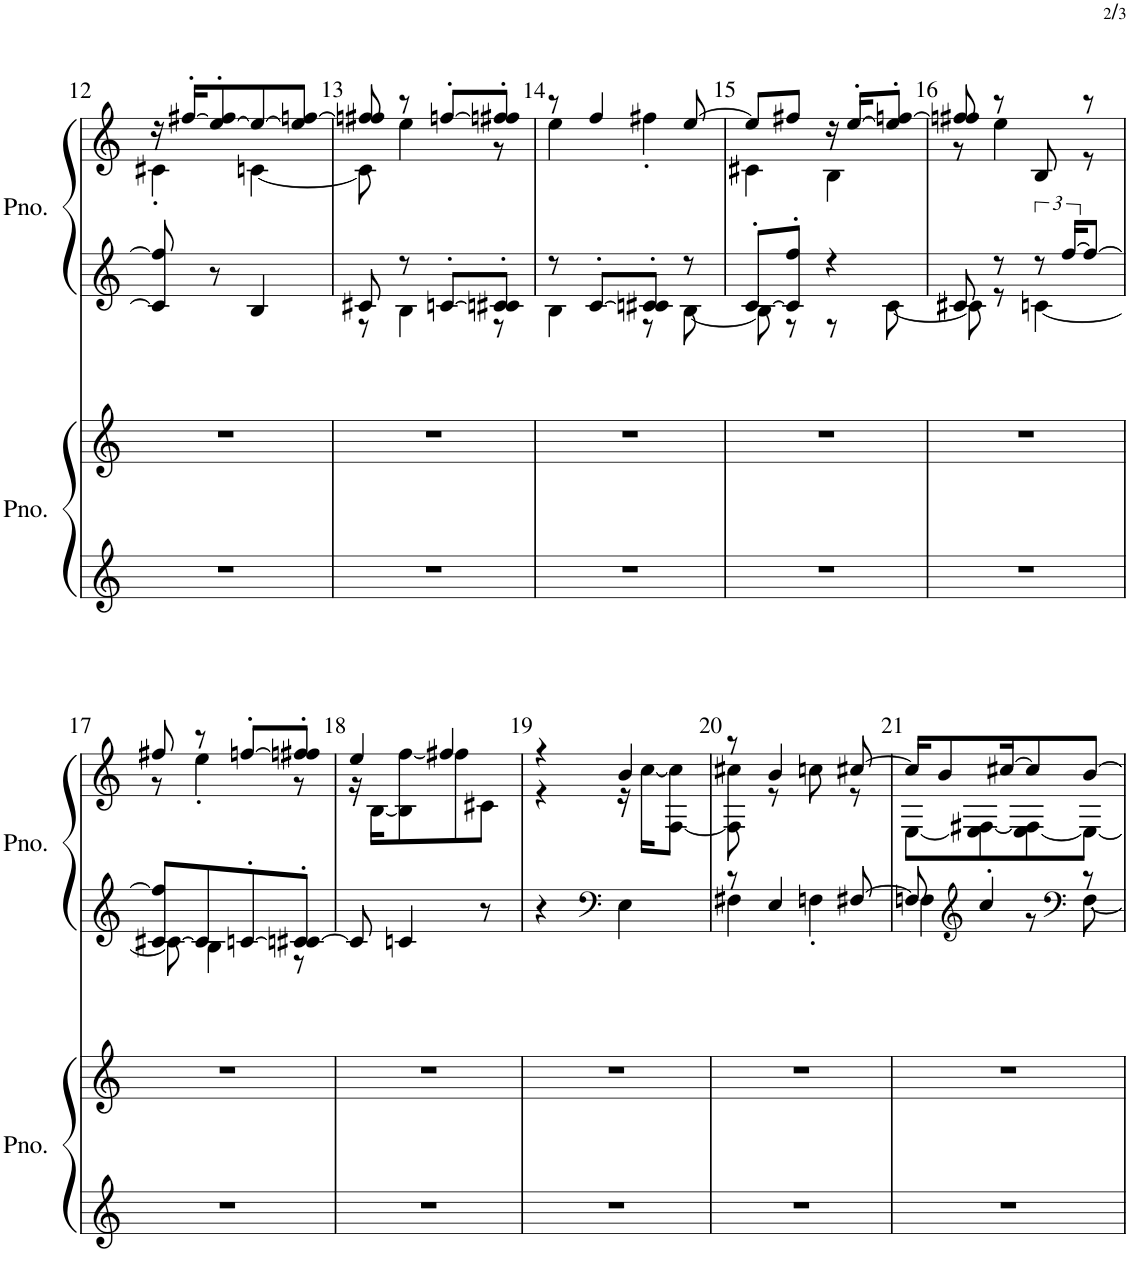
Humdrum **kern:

**kern	**kern	**kern	**kern
*part2	*part2	*part1	*part1
*staff4	*staff3	*staff2	*staff1
*I"ピアノ	*	*I"ピアノ	*
!!LO:PB:g=z
*clefG2	*clefG2	*clefG2	*clefG2
*k[]	*k[]	*k[]	*k[]
*M4/8	*M4/8	*M4/8	*M4/8
=12	=12	=12	=12
*	*	*	*^
2r	2r	8c/] 8ff/]	16r	4c#X'\
.	.	.	[16ff#X'/KL	.
.	.	8r	[8ee/' 8ff#/]'	.
.	.	4B/	8ee/_	[4cn\
.	.	.	8ee/] [8ffn/J	.
=13	=13	=13	=13	=13
*	*	*^	*	*
2r	2r	8c#X/	8r	8ffn/] 8ff#X/	8c\]
.	.	8r	4B\	8r	4ee\
.	.	[8cn'/L	.	[8ffn'/L	.
.	.	8cn/]' 8c#X/'J	8r	8ffn/]' 8ff#X/'J	8r
=14	=14	=14	=14	=14	=14
2r	2r	8r	4B\	8r	4ee\
.	.	[8c'/L	.	4ff/	.
.	.	8cn/]' 8c#X/'J	8r	.	4ff#X'\
.	.	8r	[8B\	[8ee/	.
=15	=15	=15	=15	=15	=15
2r	2r	[8c'/L	8B\]	8ee/L]	4c#X\
.	.	8c/]' 8ff/'J	8r	8ff#X/J	.
.	.	4r	8r	16r	4B\
.	.	.	.	[16ee'/KL	.
.	.	.	[8c\	8ee/]' [8ffn/'J	.
=16	=16	=16	=16	=16	=16
2r	2r	8c#X/	8c\]	8ffn/] 8ff#X/	8r
.	.	8r	8r	8r	4ee\
.	.	12r	[4cn\	8B/	.
.	.	[24ff/KL	.	.	.
.	.	8ff/J_	.	8r	8r
!!LO:LB:g=z	!!
=17	=17	=17	=17	=17	=17
2r	2r	[8c#X/ 8ff/]L	8c\]	8ff#X/	8r
.	.	8c#/]	4B\	8r	4ee'\
.	.	[8cn'/	.	[8ffn'/L	.
.	.	8cn/]' [8c#X/'J	8r	8ffn/]' 8ff#X/'J	8r
*	*	*v	*v	*	*
=18	=18	=18	=18	=18
2r	2r	8c#/]	4ee/	16r
.	.	.	.	[16B\KL
.	.	4cn/	.	8B\] [8ff\
.	.	.	4ff#X/	8ff\]
.	.	8r	.	8c#X\J
=19	=19	=19	=19	=19
2r	2r	4r	4r	4r
*	*	*clefF4	*	*
.	.	4E\	4b/	16r
.	.	.	.	[16cc\KL
.	.	.	.	[8F\ 8cc\]J
=20	=20	=20	=20	=20
*	*	*^	*	*
2r	2r	8r	4F#X\	8r	8F\] 8cc#X\
.	.	4E/	.	4b/	8r
.	.	.	4Fn'\	.	8ccn\
.	.	[8F#X/	.	[8cc#X/	8r
=21	=21	=21	=21	=21	=21
2r	2r	8F#/]	4Fn\	16cc#/KL]	[8E\L
.	.	.	.	8b/	.
*	*	*clefG2	*	*	*
.	.	4cc'/	.	.	8E\] [8F#X\
.	.	.	.	[16cc#X/K	.
.	.	.	8r	8cc#/]	[8E\ 8F#\]
*	*	*clefF4	*	*	*
.	.	8r	[8F\	[8b/J	8E\J_
*	*	*v	*v	*	*
*	*	*	*v	*v
=	=	=	=
*-	*-	*-	*-
